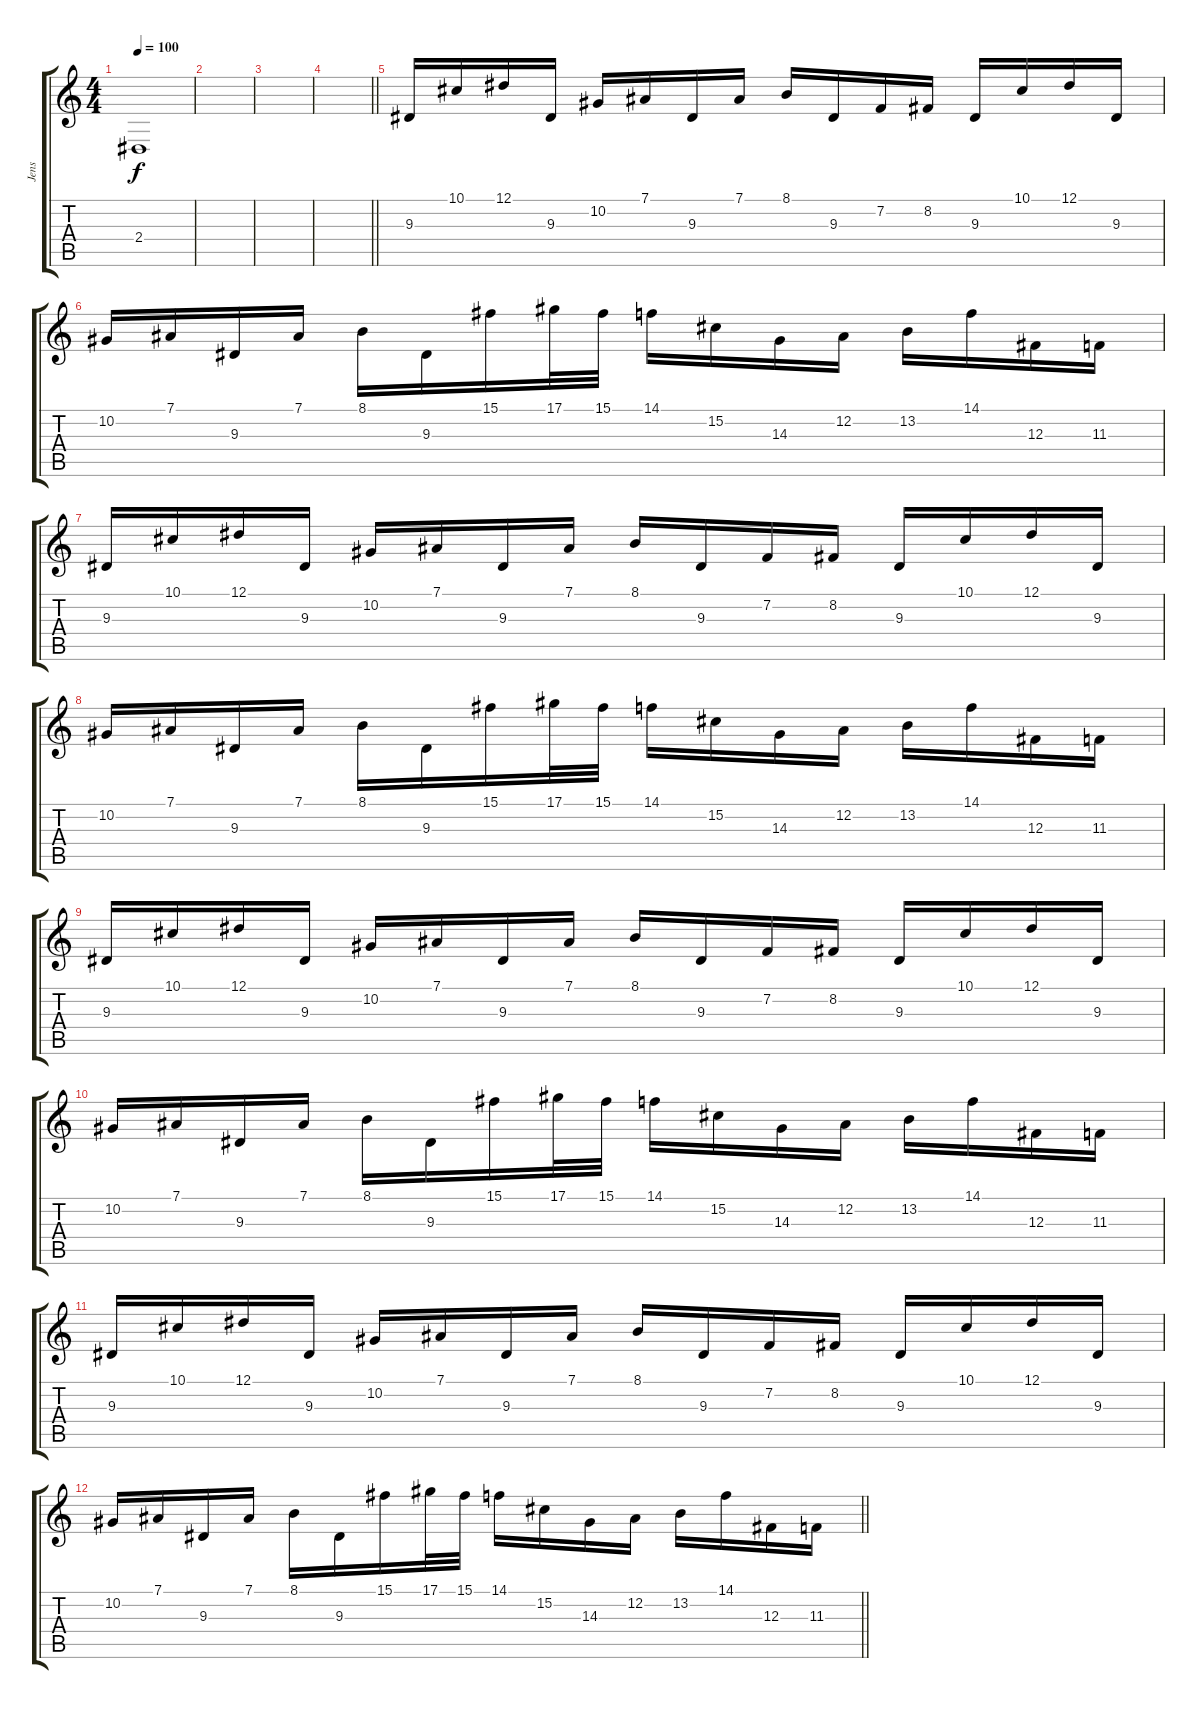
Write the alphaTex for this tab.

\track ("Jens" "Jens") {instrument lead2sawtooth}
\staff {score tabs}
\tuning (Eb4 Bb3 Gb3 Db3 Ab2 Eb2) {hide}
\ts (4 4)
\tempo 100
\clef g2
\ks c
2.4.1{dy f} |
|
|
\barLineRight lightlight
|
9.3.16{volume 9 instrument lead1square} 10.1.16 12.1.16 9.3.16 10.2.16 7.1.16 9.3.16 7.1.16 8.1.16 9.3.16 7.2.16 8.2.16 9.3.16 10.1.16 12.1.16 9.3.16 |
10.2.16 7.1.16 9.3.16 7.1.16 8.1.16 9.3.16 15.1.16 17.1.32 15.1.32 14.1.16 15.2.16 14.3.16 12.2.16 13.2.16 14.1.16 12.3.16 11.3.16 |
9.3.16 10.1.16 12.1.16 9.3.16 10.2.16 7.1.16 9.3.16 7.1.16 8.1.16 9.3.16 7.2.16 8.2.16 9.3.16 10.1.16 12.1.16 9.3.16 |
10.2.16 7.1.16 9.3.16 7.1.16 8.1.16 9.3.16 15.1.16 17.1.32 15.1.32 14.1.16 15.2.16 14.3.16 12.2.16 13.2.16 14.1.16 12.3.16 11.3.16 |
9.3.16 10.1.16 12.1.16 9.3.16 10.2.16 7.1.16 9.3.16 7.1.16 8.1.16 9.3.16 7.2.16 8.2.16 9.3.16 10.1.16 12.1.16 9.3.16 |
10.2.16 7.1.16 9.3.16 7.1.16 8.1.16 9.3.16 15.1.16 17.1.32 15.1.32 14.1.16 15.2.16 14.3.16 12.2.16 13.2.16 14.1.16 12.3.16 11.3.16 |
9.3.16 10.1.16 12.1.16 9.3.16 10.2.16 7.1.16 9.3.16 7.1.16 8.1.16 9.3.16 7.2.16 8.2.16 9.3.16 10.1.16 12.1.16 9.3.16 |
\barLineRight lightlight
10.2.16 7.1.16 9.3.16 7.1.16 8.1.16 9.3.16 15.1.16 17.1.32 15.1.32 14.1.16 15.2.16 14.3.16 12.2.16 13.2.16 14.1.16 12.3.16 11.3.16
